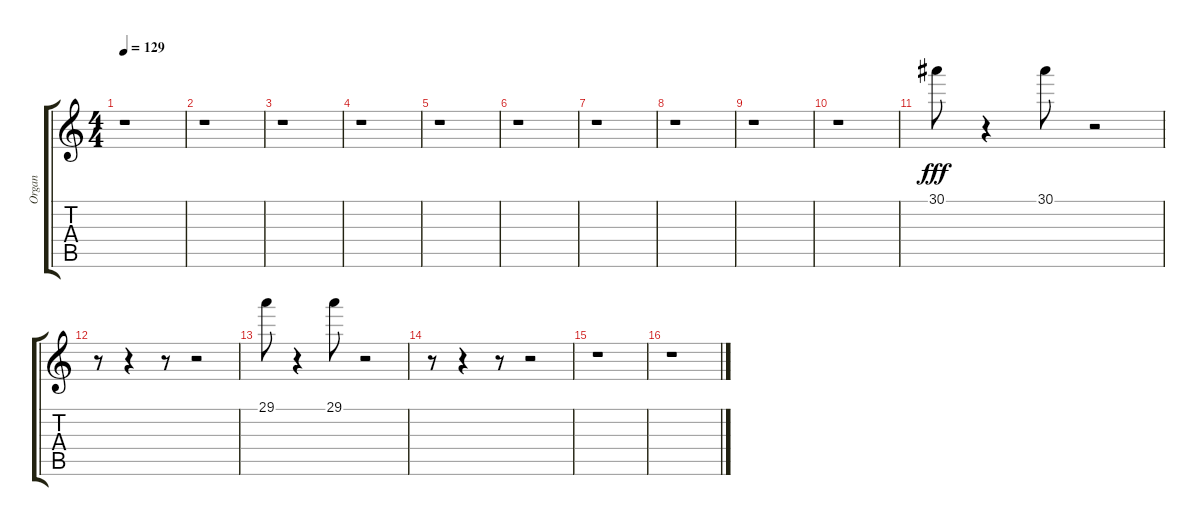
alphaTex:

\track ("Organ" "Organ") {instrument drawbarorgan}
\staff {score tabs}
\tuning (E4 B3 G3 D3 A2 E2) {hide}
\ts (4 4)
\tempo 129
\clef g2
\ks c
r.1{dy fff} |
r.1 |
r.1 |
r.1 |
r.1 |
r.1 |
r.1 |
r.1 |
r.1 |
r.1 |
30.1.8 r.4 30.1.8 r.2 |
r.8 r.4 r.8 r.2 |
29.1.8 r.4 29.1.8 r.2 |
r.8 r.4 r.8 r.2 |
r.1 |
r.1
